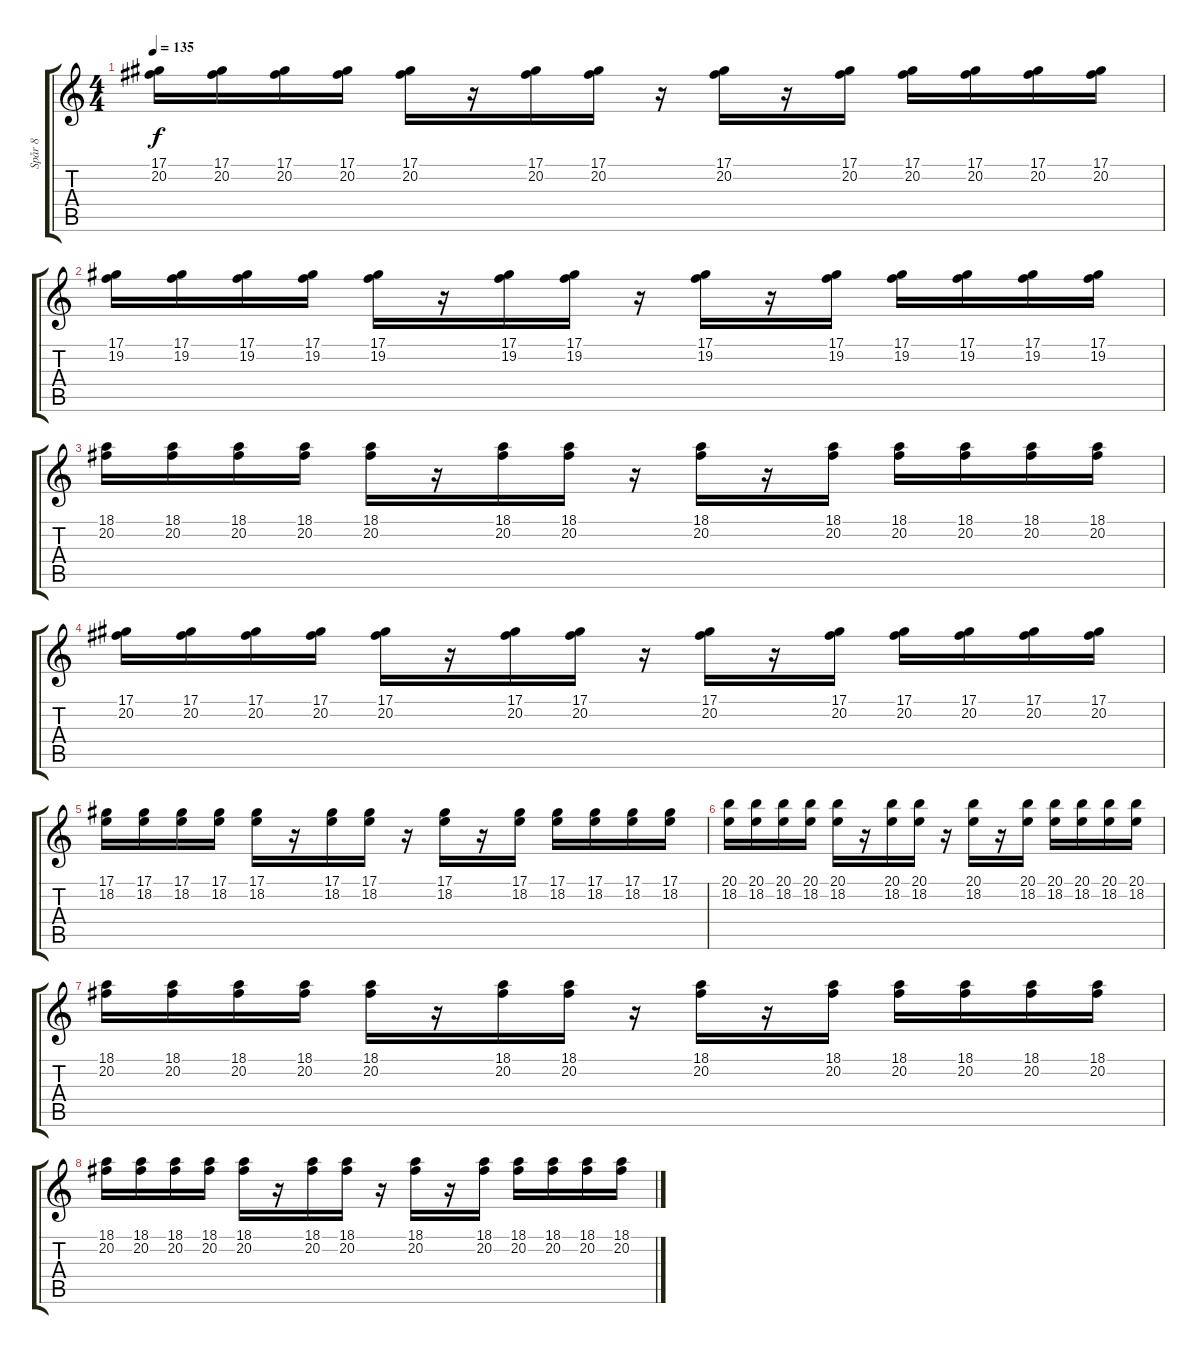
\track ("Spår 8" "Spår 8") {instrument lead8bassandlead}
\staff {score tabs}
\tuning (Eb4 Bb3 Gb3 Db3 Ab2 Db2) {hide}
\ts (4 4)
\tempo 135
\clef g2
\ks c
(17.1 20.2).16{dy f} (17.1 20.2).16 (17.1 20.2).16 (17.1 20.2).16 (17.1 20.2).16 r.16 (17.1 20.2).16 (17.1 20.2).16 r.16 (17.1 20.2).16 r.16 (17.1 20.2).16 (17.1 20.2).16 (17.1 20.2).16 (17.1 20.2).16 (17.1 20.2).16 |
(17.1 19.2).16 (17.1 19.2).16 (17.1 19.2).16 (17.1 19.2).16 (17.1 19.2).16 r.16 (17.1 19.2).16 (17.1 19.2).16 r.16 (17.1 19.2).16 r.16 (17.1 19.2).16 (17.1 19.2).16 (17.1 19.2).16 (17.1 19.2).16 (17.1 19.2).16 |
(18.1 20.2).16 (18.1 20.2).16 (18.1 20.2).16 (18.1 20.2).16 (18.1 20.2).16 r.16 (18.1 20.2).16 (18.1 20.2).16 r.16 (18.1 20.2).16 r.16 (18.1 20.2).16 (18.1 20.2).16 (18.1 20.2).16 (18.1 20.2).16 (18.1 20.2).16 |
(17.1 20.2).16 (17.1 20.2).16 (17.1 20.2).16 (17.1 20.2).16 (17.1 20.2).16 r.16 (17.1 20.2).16 (17.1 20.2).16 r.16 (17.1 20.2).16 r.16 (17.1 20.2).16 (17.1 20.2).16 (17.1 20.2).16 (17.1 20.2).16 (17.1 20.2).16 |
(17.1 18.2).16 (17.1 18.2).16 (17.1 18.2).16 (17.1 18.2).16 (17.1 18.2).16 r.16 (17.1 18.2).16 (17.1 18.2).16 r.16 (17.1 18.2).16 r.16 (17.1 18.2).16 (17.1 18.2).16 (17.1 18.2).16 (17.1 18.2).16 (17.1 18.2).16 |
(20.1 18.2).16 (20.1 18.2).16 (20.1 18.2).16 (20.1 18.2).16 (20.1 18.2).16 r.16 (20.1 18.2).16 (20.1 18.2).16 r.16 (20.1 18.2).16 r.16 (20.1 18.2).16 (20.1 18.2).16 (20.1 18.2).16 (20.1 18.2).16 (20.1 18.2).16 |
(18.1 20.2).16 (18.1 20.2).16 (18.1 20.2).16 (18.1 20.2).16 (18.1 20.2).16 r.16 (18.1 20.2).16 (18.1 20.2).16 r.16 (18.1 20.2).16 r.16 (18.1 20.2).16 (18.1 20.2).16 (18.1 20.2).16 (18.1 20.2).16 (18.1 20.2).16 |
(18.1 20.2).16 (18.1 20.2).16 (18.1 20.2).16 (18.1 20.2).16 (18.1 20.2).16 r.16 (18.1 20.2).16 (18.1 20.2).16 r.16 (18.1 20.2).16 r.16 (18.1 20.2).16 (18.1 20.2).16 (18.1 20.2).16 (18.1 20.2).16 (18.1 20.2).16
